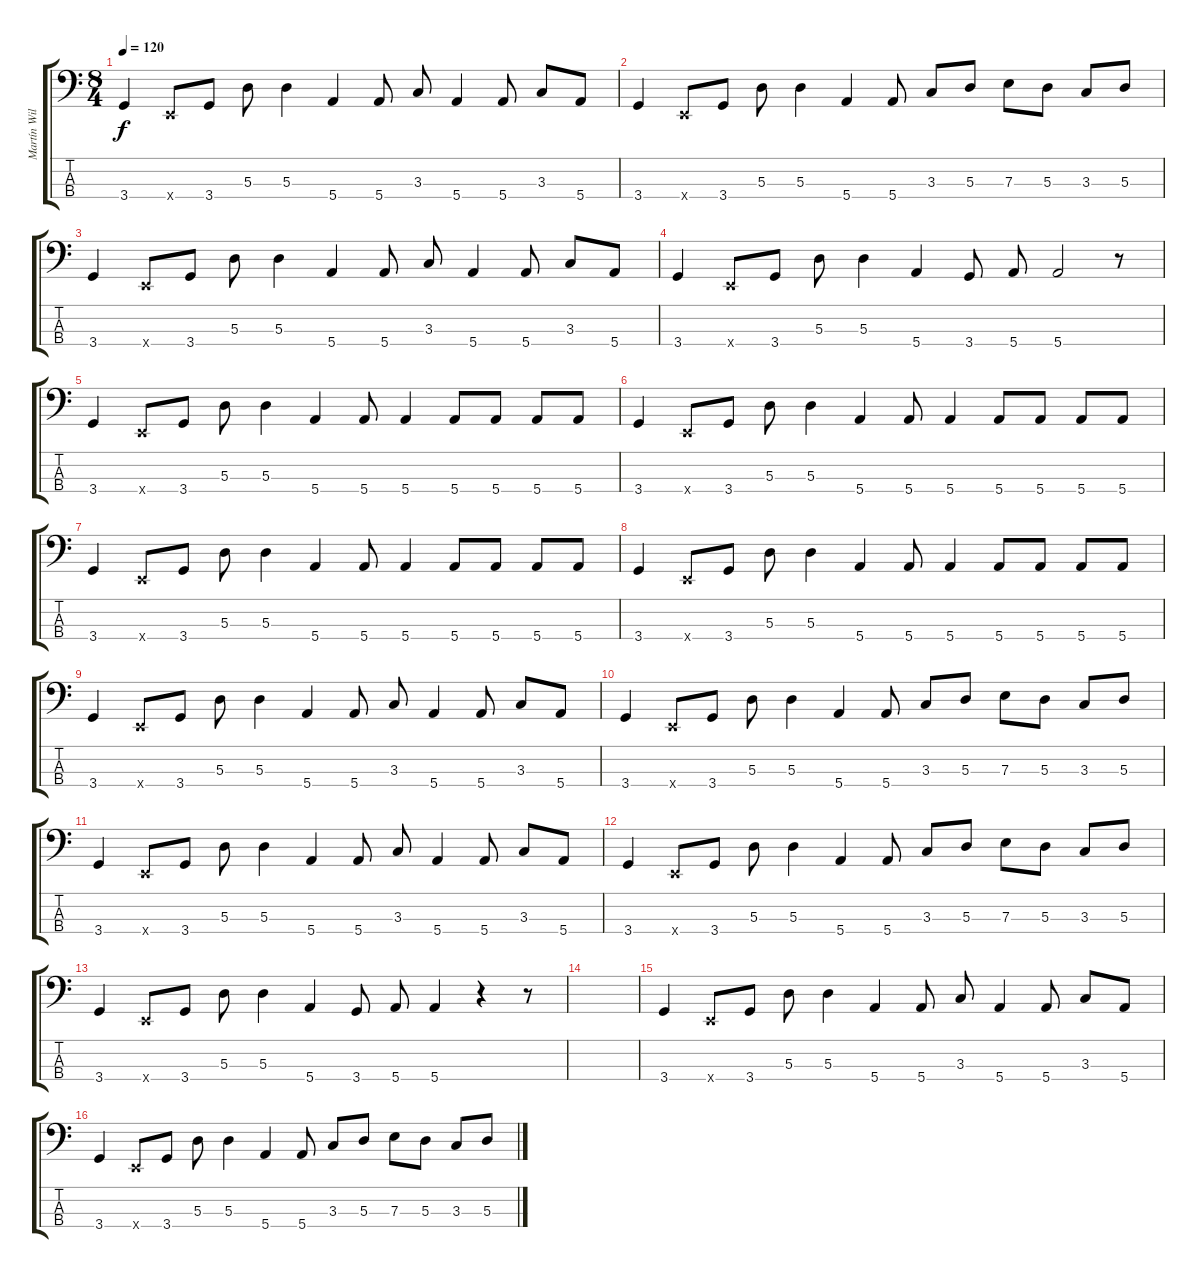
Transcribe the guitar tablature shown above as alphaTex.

\track ("Martín Williams - Bass" "Martín Wil") {instrument electricbasspick}
\staff {score tabs}
\tuning (G2 D2 A1 E1) {hide}
\ts (8 4)
\tempo 120
\clef f4
\ks c
3.4.4{dy f} 0.4{x}.8 3.4.8 5.3.8 5.3.4 5.4.4 5.4.8 3.3.8 5.4.4 5.4.8 3.3.8 5.4.8 |
3.4.4 0.4{x}.8 3.4.8 5.3.8 5.3.4 5.4.4 5.4.8 3.3.8 5.3.8 7.3.8 5.3.8 3.3.8 5.3.8 |
3.4.4 0.4{x}.8 3.4.8 5.3.8 5.3.4 5.4.4 5.4.8 3.3.8 5.4.4 5.4.8 3.3.8 5.4.8 |
3.4.4 0.4{x}.8 3.4.8 5.3.8 5.3.4 5.4.4 3.4.8 5.4.8 5.4.2 r.8 |
3.4.4 0.4{x}.8 3.4.8 5.3.8 5.3.4 5.4.4 5.4.8 5.4.4 5.4.8 5.4.8 5.4.8 5.4.8 |
3.4.4 0.4{x}.8 3.4.8 5.3.8 5.3.4 5.4.4 5.4.8 5.4.4 5.4.8 5.4.8 5.4.8 5.4.8 |
3.4.4 0.4{x}.8 3.4.8 5.3.8 5.3.4 5.4.4 5.4.8 5.4.4 5.4.8 5.4.8 5.4.8 5.4.8 |
3.4.4 0.4{x}.8 3.4.8 5.3.8 5.3.4 5.4.4 5.4.8 5.4.4 5.4.8 5.4.8 5.4.8 5.4.8 |
3.4.4 0.4{x}.8 3.4.8 5.3.8 5.3.4 5.4.4 5.4.8 3.3.8 5.4.4 5.4.8 3.3.8 5.4.8 |
3.4.4 0.4{x}.8 3.4.8 5.3.8 5.3.4 5.4.4 5.4.8 3.3.8 5.3.8 7.3.8 5.3.8 3.3.8 5.3.8 |
3.4.4 0.4{x}.8 3.4.8 5.3.8 5.3.4 5.4.4 5.4.8 3.3.8 5.4.4 5.4.8 3.3.8 5.4.8 |
3.4.4 0.4{x}.8 3.4.8 5.3.8 5.3.4 5.4.4 5.4.8 3.3.8 5.3.8 7.3.8 5.3.8 3.3.8 5.3.8 |
3.4.4 0.4{x}.8 3.4.8 5.3.8 5.3.4 5.4.4 3.4.8 5.4.8 5.4.4 r.4 r.8 |
|
3.4.4 0.4{x}.8 3.4.8 5.3.8 5.3.4 5.4.4 5.4.8 3.3.8 5.4.4 5.4.8 3.3.8 5.4.8 |
3.4.4 0.4{x}.8 3.4.8 5.3.8 5.3.4 5.4.4 5.4.8 3.3.8 5.3.8 7.3.8 5.3.8 3.3.8 5.3.8
